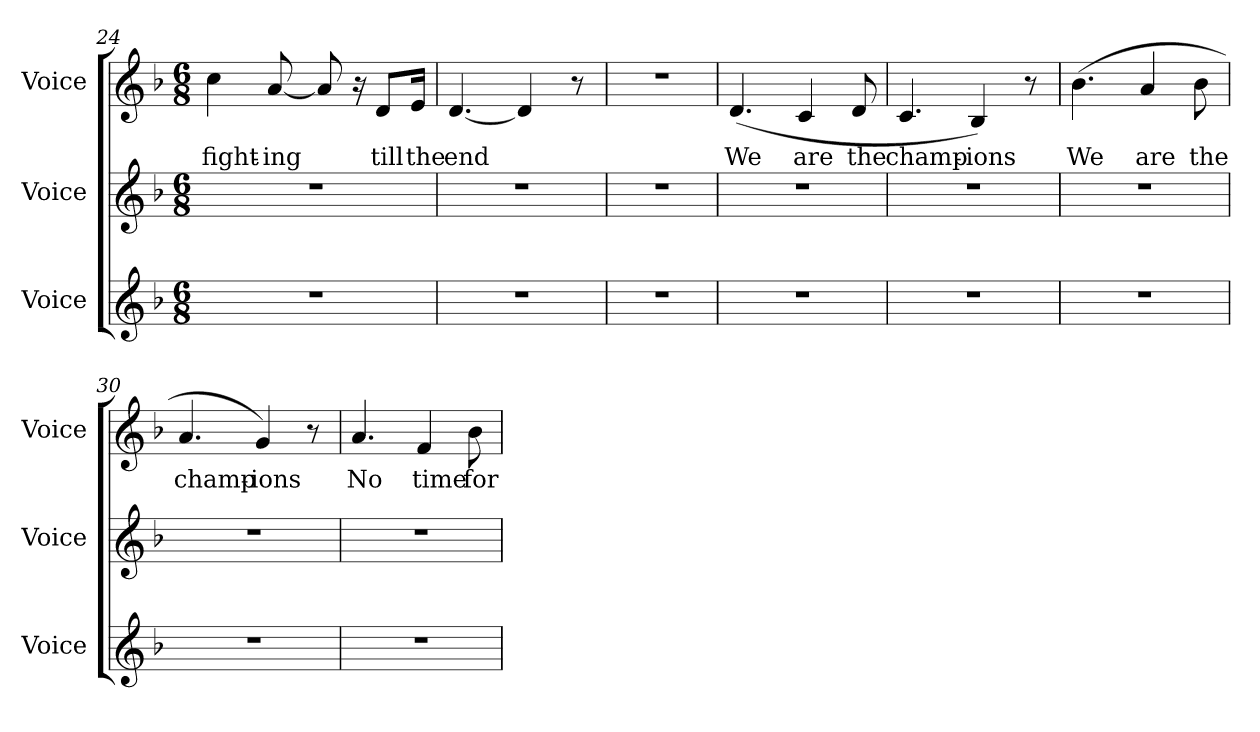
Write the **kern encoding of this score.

**kern	**kern	**kern	**text
*part3	*part2	*part1	*part1
*staff3	*staff2	*staff1	*staff1
*I"Voice	*I"Voice	*I"Voice	*
*I'Voice	*I'Voice	*I'Voice	*
*clefG2	*clefG2	*clefG2	*
*k[b-]	*k[b-]	*k[b-]	*
*F:	*F:	*F:	*
*M6/8	*M6/8	*M6/8	*
=24	=24	=24	=24
!LO:N:vis=1	!LO:N:vis=1	!	!
!	!	!	!LO:LY:b:color=#000000
2.r	2.r	4cci\	fight-
!	!	!	!LO:LY:b:color=#000000
.	.	[8ai/	-ing
.	.	8ai/]	.
.	.	16r	.
!	!	!	!LO:LY:b:color=#000000
.	.	8di/L	till
!	!	!	!LO:LY:b:color=#000000
.	.	16ei/Jk	the
=25	=25	=25	=25
!LO:N:vis=1	!LO:N:vis=1	!	!
!	!	!	!LO:LY:b:color=#000000
2.r	2.r	[4.di/	end
.	.	4di/]	.
.	.	8r	.
=26	=26	=26	=26
!LO:N:vis=1	!LO:N:vis=1	!LO:N:vis=1	!
2.r	2.r	2.r	.
=27	=27	=27	=27
!LO:N:vis=1	!LO:N:vis=1	!	!
!	!	!	!LO:LY:b:color=#000000
2.r	2.r	(4.di/	We
!	!	!	!LO:LY:b:color=#000000
.	.	4ci/	are
!	!	!	!LO:LY:b:color=#000000
.	.	8di/	the
!!LO:LB:g=z
=28	=28	=28	=28
!LO:N:vis=1	!LO:N:vis=1	!	!
!	!	!	!LO:LY:b:color=#000000
2.r	2.r	4.ci/	champ-
!	!	!	!LO:LY:b:color=#000000
.	.	4B-i/)	-ions
.	.	8r	.
=29	=29	=29	=29
!LO:N:vis=1	!LO:N:vis=1	!	!
!	!	!	!LO:LY:b:color=#000000
2.r	2.r	(4.b-i\	We
!	!	!	!LO:LY:b:color=#000000
.	.	4ai/	are
!	!	!	!LO:LY:b:color=#000000
.	.	8b-i\	the
=30	=30	=30	=30
!LO:N:vis=1	!LO:N:vis=1	!	!
!	!	!	!LO:LY:b:color=#000000
2.r	2.r	4.ai/	champ-
!	!	!	!LO:LY:b:color=#000000
.	.	4gi/)	-ions
.	.	8r	.
=31	=31	=31	=31
!LO:N:vis=1	!LO:N:vis=1	!	!
!	!	!	!LO:LY:b:color=#000000
2.r	2.r	4.ai/	No
!	!	!	!LO:LY:b:color=#000000
.	.	4fi/	time
!	!	!	!LO:LY:b:color=#000000
.	.	8b-i\	for
=	=	=	=
*-	*-	*-	*-
